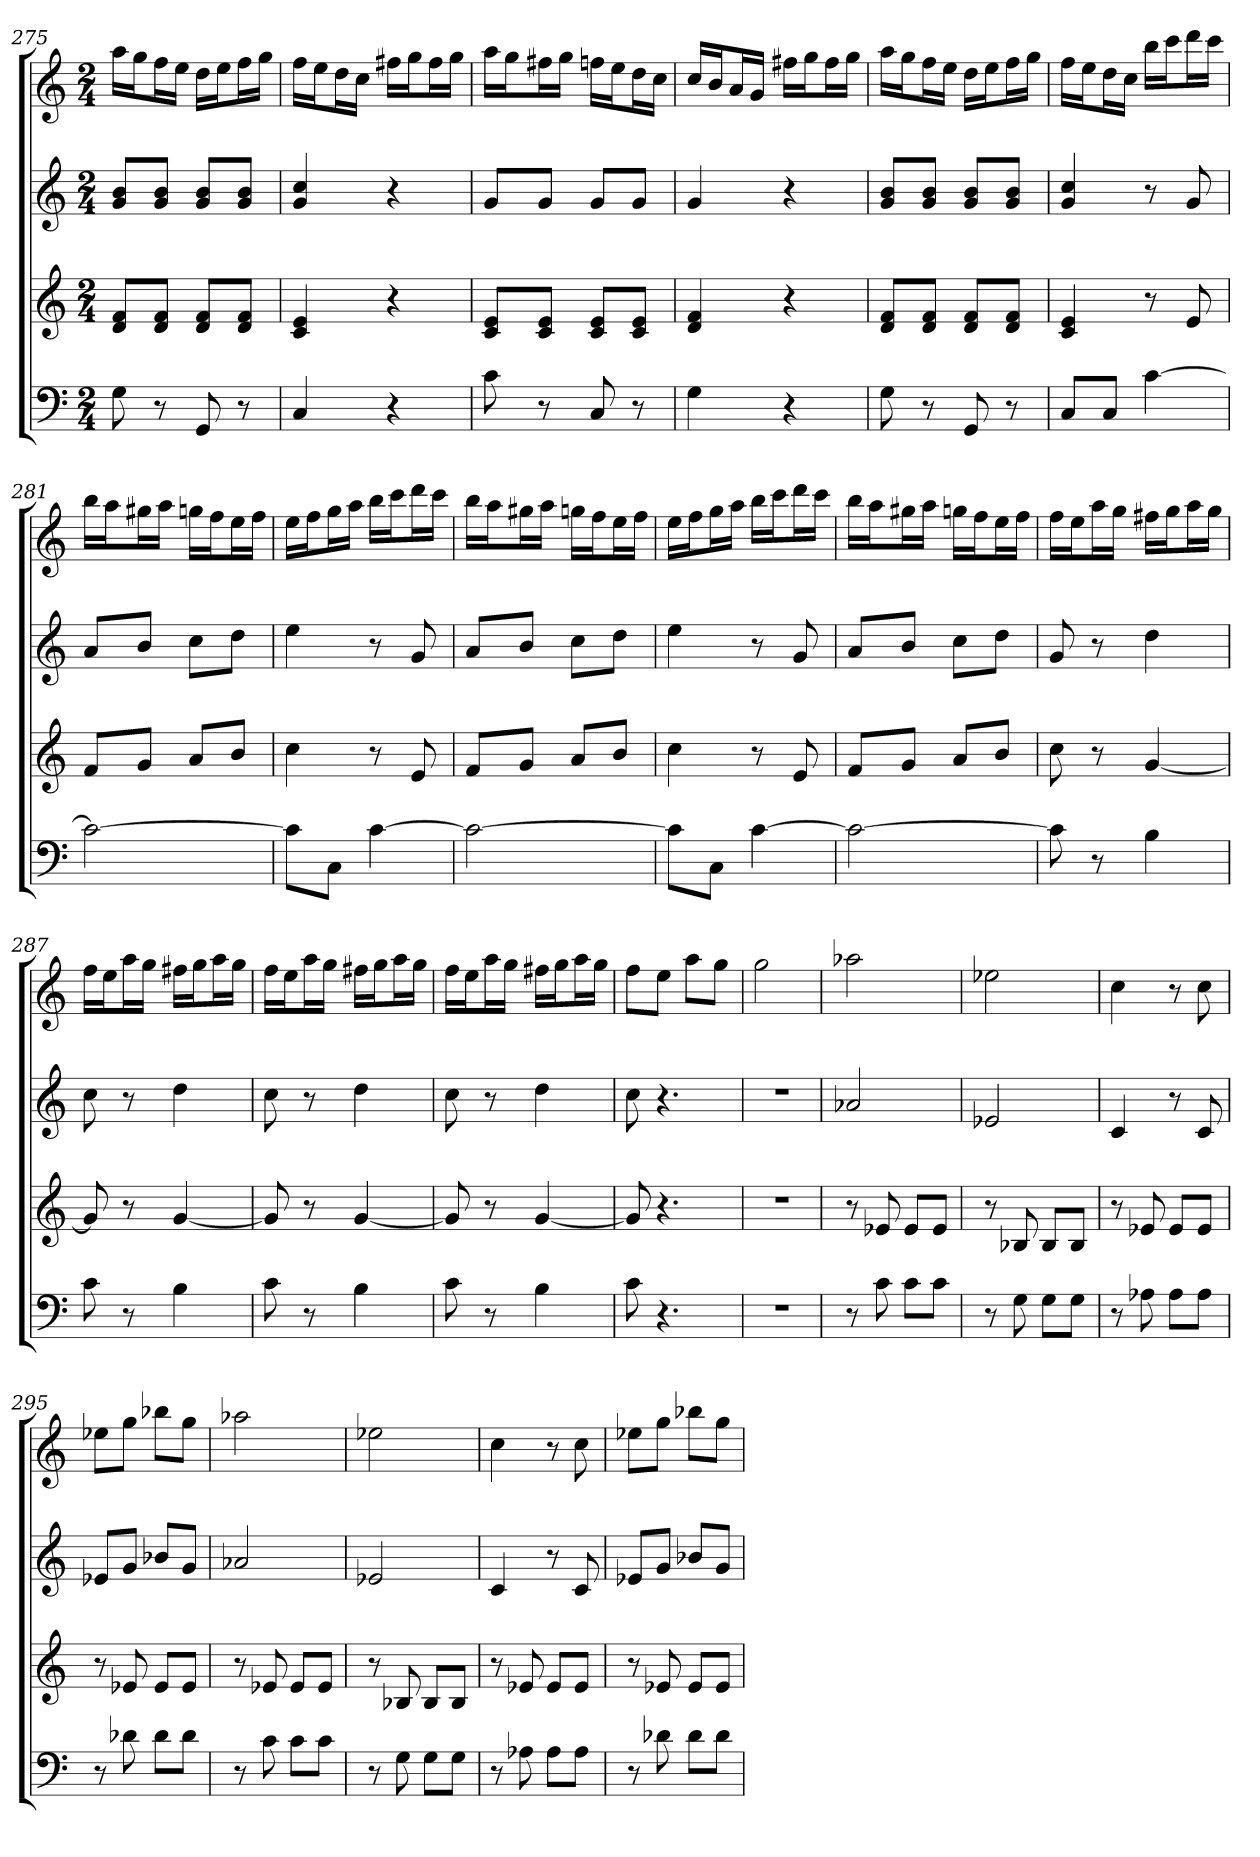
**kern	**kern	**kern	**kern
*part4	*part3	*part2	*part1
*staff4	*staff3	*staff2	*staff1
*k[]	*k[]	*k[]	*k[]
*C:	*C:	*C:	*C:
*M2/4	*M2/4	*M2/4	*M2/4
=275	=275	=275	=275
8G	8d 8fL	8g 8bL	16aaLL
.	.	.	16ggJ
8r	8d 8fJ	8g 8bJ	16ffL
.	.	.	16eeJJ
8GG	8d 8fL	8g 8bL	16ddLL
.	.	.	16eeJ
8r	8d 8fJ	8g 8bJ	16ffL
.	.	.	16ggJJ
=276	=276	=276	=276
4C	4c 4e	4g 4cc	16ffLL
.	.	.	16eeJ
.	.	.	16ddL
.	.	.	16ccJJ
4r	4r	4r	16ff#XLL
.	.	.	16ggJ
.	.	.	16ff#L
.	.	.	16ggJJ
=277	=277	=277	=277
8c	8c 8eL	8gL	16aaLL
.	.	.	16ggJ
8r	8c 8eJ	8gJ	16ff#XL
.	.	.	16ggJJ
8C	8c 8eL	8gL	16ffnLL
.	.	.	16eeJ
8r	8c 8eJ	8gJ	16ddL
.	.	.	16ccJJ
=278	=278	=278	=278
4G	4d 4f	4g	16ccLL
.	.	.	16bJ
.	.	.	16aL
.	.	.	16gJJ
4r	4r	4r	16ff#XLL
.	.	.	16ggJ
.	.	.	16ff#L
.	.	.	16ggJJ
=279	=279	=279	=279
8G	8d 8fL	8g 8bL	16aaLL
.	.	.	16ggJ
8r	8d 8fJ	8g 8bJ	16ffL
.	.	.	16eeJJ
8GG	8d 8fL	8g 8bL	16ddLL
.	.	.	16eeJ
8r	8d 8fJ	8g 8bJ	16ffL
.	.	.	16ggJJ
=280	=280	=280	=280
8CL	4c 4e	4g 4cc	16ffLL
.	.	.	16eeJ
8CJ	.	.	16ddL
.	.	.	16ccJJ
[4c	8r	8r	16bbLL
.	.	.	16cccJ
.	8e	8g	16dddL
.	.	.	16cccJJ
=281	=281	=281	=281
2c_	8fL	8aL	16bbLL
.	.	.	16aaJ
.	8gJ	8bJ	16gg#XL
.	.	.	16aaJJ
.	8aL	8ccL	16ggnLL
.	.	.	16ffJ
.	8bJ	8ddJ	16eeL
.	.	.	16ffJJ
=282	=282	=282	=282
8cL]	4cc	4ee	16eeLL
.	.	.	16ffJ
8CJ	.	.	16ggL
.	.	.	16aaJJ
[4c	8r	8r	16bbLL
.	.	.	16cccJ
.	8e	8g	16dddL
.	.	.	16cccJJ
=283	=283	=283	=283
2c_	8fL	8aL	16bbLL
.	.	.	16aaJ
.	8gJ	8bJ	16gg#XL
.	.	.	16aaJJ
.	8aL	8ccL	16ggnLL
.	.	.	16ffJ
.	8bJ	8ddJ	16eeL
.	.	.	16ffJJ
=284	=284	=284	=284
8cL]	4cc	4ee	16eeLL
.	.	.	16ffJ
8CJ	.	.	16ggL
.	.	.	16aaJJ
[4c	8r	8r	16bbLL
.	.	.	16cccJ
.	8e	8g	16dddL
.	.	.	16cccJJ
=285	=285	=285	=285
2c_	8fL	8aL	16bbLL
.	.	.	16aaJ
.	8gJ	8bJ	16gg#XL
.	.	.	16aaJJ
.	8aL	8ccL	16ggnLL
.	.	.	16ffJ
.	8bJ	8ddJ	16eeL
.	.	.	16ffJJ
=286	=286	=286	=286
8c]	8cc	8g	16ffLL
.	.	.	16eeJ
8r	8r	8r	16aaL
.	.	.	16ggJJ
4B	[4g	4dd	16ff#XLL
.	.	.	16ggJ
.	.	.	16aaL
.	.	.	16ggJJ
=287	=287	=287	=287
8c	8g]	8cc	16ffLL
.	.	.	16eeJ
8r	8r	8r	16aaL
.	.	.	16ggJJ
4B	[4g	4dd	16ff#XLL
.	.	.	16ggJ
.	.	.	16aaL
.	.	.	16ggJJ
=288	=288	=288	=288
8c	8g]	8cc	16ffLL
.	.	.	16eeJ
8r	8r	8r	16aaL
.	.	.	16ggJJ
4B	[4g	4dd	16ff#XLL
.	.	.	16ggJ
.	.	.	16aaL
.	.	.	16ggJJ
=289	=289	=289	=289
8c	8g]	8cc	16ffLL
.	.	.	16eeJ
8r	8r	8r	16aaL
.	.	.	16ggJJ
4B	[4g	4dd	16ff#XLL
.	.	.	16ggJ
.	.	.	16aaL
.	.	.	16ggJJ
=290	=290	=290	=290
8c	8g]	8cc	8ffL
4.r	4.r	4.r	8eeJ
.	.	.	8aaL
.	.	.	8ggJ
=291	=291	=291	=291
2r	2r	2r	2gg
=292	=292	=292	=292
8r	8r	2a-X	2aa-X
8c	8e-X	.	.
8cL	8e-L	.	.
8cJ	8e-J	.	.
=293	=293	=293	=293
8r	8r	2e-X	2ee-X
8G	8B-X	.	.
8GL	8B-L	.	.
8GJ	8B-J	.	.
=294	=294	=294	=294
8r	8r	4c	4cc
8A-X	8e-X	.	.
8A-L	8e-L	8r	8r
8A-J	8e-J	8c	8cc
=295	=295	=295	=295
8r	8r	8e-XL	8ee-XL
8d-X	8e-X	8gJ	8ggJ
8d-L	8e-L	8b-XL	8bb-XL
8d-J	8e-J	8gJ	8ggJ
=296	=296	=296	=296
8r	8r	2a-X	2aa-X
8c	8e-X	.	.
8cL	8e-L	.	.
8cJ	8e-J	.	.
=297	=297	=297	=297
8r	8r	2e-X	2ee-X
8G	8B-X	.	.
8GL	8B-L	.	.
8GJ	8B-J	.	.
=298	=298	=298	=298
8r	8r	4c	4cc
8A-X	8e-X	.	.
8A-L	8e-L	8r	8r
8A-J	8e-J	8c	8cc
=299	=299	=299	=299
8r	8r	8e-XL	8ee-XL
8d-X	8e-X	8gJ	8ggJ
8d-L	8e-L	8b-XL	8bb-XL
8d-J	8e-J	8gJ	8ggJ
=	=	=	=
*-	*-	*-	*-
